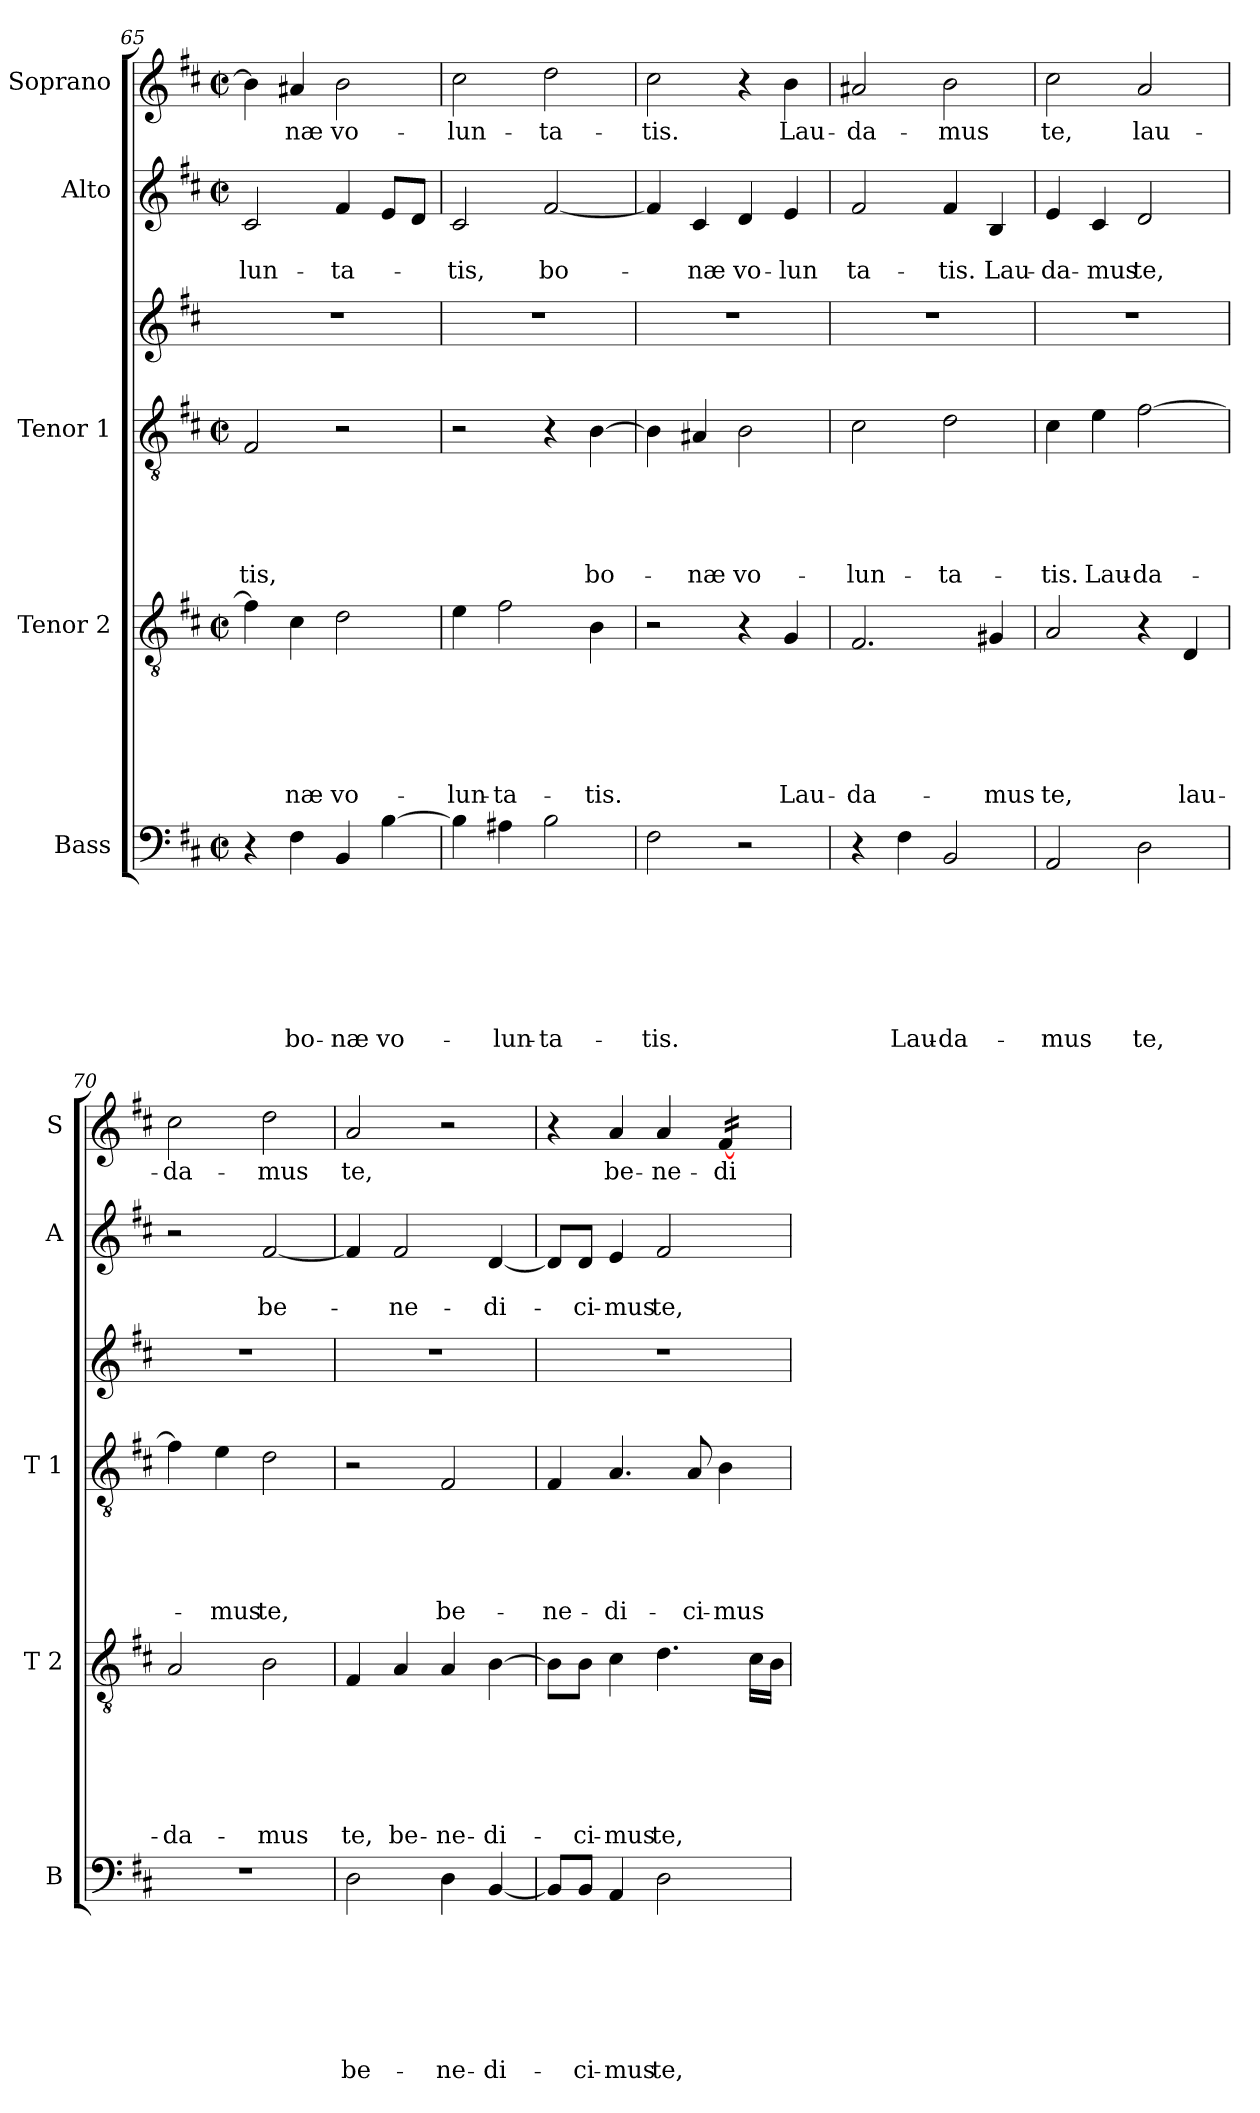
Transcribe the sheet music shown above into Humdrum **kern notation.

**kern	**text	**text	**text	**text	**text	**text	**text	**kern	**text	**text	**text	**text	**text	**text	**kern	**text	**text	**text	**text	**text	**kern	**kern	**text	**text	**kern	**text
*part6	*part6	*part6	*part6	*part6	*part6	*part6	*part6	*part5	*part5	*part5	*part5	*part5	*part5	*part5	*part4	*part4	*part4	*part4	*part4	*part4	*part3	*part2	*part2	*part2	*part1	*part1
*staff6	*staff6	*staff6	*staff6	*staff6	*staff6	*staff6	*staff6	*staff5	*staff5	*staff5	*staff5	*staff5	*staff5	*staff5	*staff4	*staff4	*staff4	*staff4	*staff4	*staff4	*staff3	*staff2	*staff2	*staff2	*staff1	*staff1
*I"Bass	*	*	*	*	*	*	*	*I"Tenor 2	*	*	*	*	*	*	*I"Tenor 1	*	*	*	*	*	*	*I"Alto	*	*	*I"Soprano	*
*I'B	*	*	*	*	*	*	*	*I'T 2	*	*	*	*	*	*	*I'T 1	*	*	*	*	*	*	*I'A	*	*	*I'S	*
*clefF4	*	*	*	*	*	*	*	*clefGv2	*	*	*	*	*	*	*clefGv2	*	*	*	*	*	*clefG2	*clefG2	*	*	*clefG2	*
*k[f#c#]	*	*	*	*	*	*	*	*k[f#c#]	*	*	*	*	*	*	*k[f#c#]	*	*	*	*	*	*k[f#c#]	*k[f#c#]	*	*	*k[f#c#]	*
*D:	*	*	*	*	*	*	*	*D:	*	*	*	*	*	*	*D:	*	*	*	*	*	*D:	*D:	*	*	*D:	*
*M2/2	*	*	*	*	*	*	*	*M2/2	*	*	*	*	*	*	*M2/2	*	*	*	*	*	*	*M2/2	*	*	*M2/2	*
*met(c|)	*	*	*	*	*	*	*	*met(c|)	*	*	*	*	*	*	*met(c|)	*	*	*	*	*	*	*met(c|)	*	*	*met(c|)	*
=65	=65	=65	=65	=65	=65	=65	=65	=65	=65	=65	=65	=65	=65	=65	=65	=65	=65	=65	=65	=65	=65	=65	=65	=65	=65	=65
!	!	!	!	!	!	!	!	!	!	!	!	!	!	!	!	!	!	!	!	!LO:LY:b	!	!	!	!LO:LY:b	!	!
4r	.	.	.	.	.	.	.	4f#\]	.	.	.	.	.	.	2F#/	.	.	.	.	-tis,	1r	2c#/	.	-lun-	4b\]	.
!	!	!	!	!	!	!	!LO:LY:b	!	!	!	!	!	!	!LO:LY:b	!	!	!	!	!	!	!	!	!	!	!	!LO:LY:b
4F#\	.	.	.	.	.	.	bo-	4c#\	.	.	.	.	.	-næ	.	.	.	.	.	.	.	.	.	.	4a#X/	-næ
!	!	!	!	!	!	!	!LO:LY:b	!	!	!	!	!	!	!LO:LY:b	!	!	!	!	!	!	!	!	!	!LO:LY:b	!	!LO:LY:b
4BB/	.	.	.	.	.	.	-næ	2d\	.	.	.	.	.	vo-	2r	.	.	.	.	.	.	4f#/	.	-ta-	2b\	vo-
!	!	!	!	!	!	!	!LO:LY:b	!	!	!	!	!	!	!	!	!	!	!	!	!	!	!	!	!	!	!
[>4B\	.	.	.	.	.	.	vo-	.	.	.	.	.	.	.	.	.	.	.	.	.	.	8e/L	.	.	.	.
.	.	.	.	.	.	.	.	.	.	.	.	.	.	.	.	.	.	.	.	.	.	8d/J	.	.	.	.
=66	=66	=66	=66	=66	=66	=66	=66	=66	=66	=66	=66	=66	=66	=66	=66	=66	=66	=66	=66	=66	=66	=66	=66	=66	=66	=66
!	!	!	!	!	!	!	!	!	!	!	!	!	!	!LO:LY:b	!	!	!	!	!	!	!	!	!	!LO:LY:b	!	!LO:LY:b
4B\]	.	.	.	.	.	.	.	4e\	.	.	.	.	.	-lun-	2r	.	.	.	.	.	1r	2c#/	.	-tis,	2cc#\	-lun-
!	!	!	!	!	!	!	!LO:LY:b	!	!	!	!	!	!	!LO:LY:b	!	!	!	!	!	!	!	!	!	!	!	!
4A#X\	.	.	.	.	.	.	-lun-	2f#\	.	.	.	.	.	-ta-	.	.	.	.	.	.	.	.	.	.	.	.
!	!	!	!	!	!	!	!LO:LY:b	!	!	!	!	!	!	!	!	!	!	!	!	!	!	!	!	!LO:LY:b	!	!LO:LY:b
2B\	.	.	.	.	.	.	-ta-	.	.	.	.	.	.	.	4r	.	.	.	.	.	.	[<2f#/	.	bo-	2dd\	-ta-
!	!	!	!	!	!	!	!	!	!	!	!	!	!	!LO:LY:b	!	!	!	!	!	!LO:LY:b	!	!	!	!	!	!
.	.	.	.	.	.	.	.	4B\	.	.	.	.	.	-tis.	[<4B\	.	.	.	.	bo-	.	.	.	.	.	.
!!LO:LB:g=z
=67	=67	=67	=67	=67	=67	=67	=67	=67	=67	=67	=67	=67	=67	=67	=67	=67	=67	=67	=67	=67	=67	=67	=67	=67	=67	=67
!	!	!	!	!	!	!	!LO:LY:b	!	!	!	!	!	!	!	!	!	!	!	!	!	!	!	!	!	!	!LO:LY:b
2F#\	.	.	.	.	.	.	-tis.	2r	.	.	.	.	.	.	4B\]	.	.	.	.	.	1r	4f#/]	.	.	2cc#\	-tis.
!	!	!	!	!	!	!	!	!	!	!	!	!	!	!	!	!	!	!	!	!LO:LY:b	!	!	!	!LO:LY:b	!	!
.	.	.	.	.	.	.	.	.	.	.	.	.	.	.	4A#X/	.	.	.	.	-næ	.	4c#/	.	-næ	.	.
!	!	!	!	!	!	!	!	!	!	!	!	!	!	!	!	!	!	!	!	!LO:LY:b	!	!	!	!LO:LY:b	!	!
2r	.	.	.	.	.	.	.	4r	.	.	.	.	.	.	2B\	.	.	.	.	vo-	.	4d/	.	vo-	4r	.
!	!	!	!	!	!	!	!	!	!	!	!	!	!	!LO:LY:b	!	!	!	!	!	!	!	!	!	!LO:LY:b	!	!LO:LY:b
.	.	.	.	.	.	.	.	4G/	.	.	.	.	.	Lau-	.	.	.	.	.	.	.	4e/	.	-lun	4b\	Lau-
=68	=68	=68	=68	=68	=68	=68	=68	=68	=68	=68	=68	=68	=68	=68	=68	=68	=68	=68	=68	=68	=68	=68	=68	=68	=68	=68
!	!	!	!	!	!	!	!	!	!	!	!	!	!	!LO:LY:b	!	!	!	!	!	!LO:LY:b	!	!	!	!LO:LY:b	!	!LO:LY:b
4r	.	.	.	.	.	.	.	2.F#/	.	.	.	.	.	-da-	2c#\	.	.	.	.	-lun-	1r	2f#/	.	ta-	2a#X/	-da-
!	!	!	!	!	!	!	!LO:LY:b	!	!	!	!	!	!	!	!	!	!	!	!	!	!	!	!	!	!	!
4F#\	.	.	.	.	.	.	Lau-	.	.	.	.	.	.	.	.	.	.	.	.	.	.	.	.	.	.	.
!	!	!	!	!	!	!	!LO:LY:b	!	!	!	!	!	!	!	!	!	!	!	!	!LO:LY:b	!	!	!	!LO:LY:b	!	!LO:LY:b
2BB/	.	.	.	.	.	.	-da-	.	.	.	.	.	.	.	2d\	.	.	.	.	-ta-	.	4f#/	.	-tis.	2b\	-mus
!	!	!	!	!	!	!	!	!	!	!	!	!	!	!LO:LY:b	!	!	!	!	!	!	!	!	!	!LO:LY:b	!	!
.	.	.	.	.	.	.	.	4G#X/	.	.	.	.	.	-mus	.	.	.	.	.	.	.	4B/	.	Lau-	.	.
=69	=69	=69	=69	=69	=69	=69	=69	=69	=69	=69	=69	=69	=69	=69	=69	=69	=69	=69	=69	=69	=69	=69	=69	=69	=69	=69
!	!	!	!	!	!	!	!LO:LY:b	!	!	!	!	!	!	!LO:LY:b	!	!	!	!	!	!LO:LY:b	!	!	!	!LO:LY:b	!	!LO:LY:b
2AA/	.	.	.	.	.	.	-mus	2A/	.	.	.	.	.	te,	4c#\	.	.	.	.	-tis.	1r	4e/	.	-da-	2cc#\	te,
!	!	!	!	!	!	!	!	!	!	!	!	!	!	!	!	!	!	!	!	!LO:LY:b	!	!	!	!LO:LY:b:rj	!	!
.	.	.	.	.	.	.	.	.	.	.	.	.	.	.	4e\	.	.	.	.	Lau-	.	4c#/	.	-mus	.	.
!	!	!	!	!	!	!	!LO:LY:b	!	!	!	!	!	!	!	!	!	!	!	!	!LO:LY:b	!	!	!	!LO:LY:b	!	!LO:LY:b
2D\	.	.	.	.	.	.	te,	4r	.	.	.	.	.	.	[>2f#\	.	.	.	.	-da-	.	2d/	.	te,	2a/	lau-
!	!	!	!	!	!	!	!	!	!	!	!	!	!	!LO:LY:b	!	!	!	!	!	!	!	!	!	!	!	!
.	.	.	.	.	.	.	.	4D/	.	.	.	.	.	lau-	.	.	.	.	.	.	.	.	.	.	.	.
=70	=70	=70	=70	=70	=70	=70	=70	=70	=70	=70	=70	=70	=70	=70	=70	=70	=70	=70	=70	=70	=70	=70	=70	=70	=70	=70
!	!	!	!	!	!	!	!	!	!	!	!	!	!	!LO:LY:b	!	!	!	!	!	!	!	!	!	!	!	!LO:LY:b
1r	.	.	.	.	.	.	.	2A/	.	.	.	.	.	-da-	4f#\]	.	.	.	.	.	1r	2r	.	.	2cc#\	-da-
!	!	!	!	!	!	!	!	!	!	!	!	!	!	!	!	!	!	!	!	!LO:LY:b	!	!	!	!	!	!
.	.	.	.	.	.	.	.	.	.	.	.	.	.	.	4e\	.	.	.	.	-mus	.	.	.	.	.	.
!	!	!	!	!	!	!	!	!	!	!	!	!	!	!LO:LY:b	!	!	!	!	!	!LO:LY:b	!	!	!	!LO:LY:b	!	!LO:LY:b
.	.	.	.	.	.	.	.	2B\	.	.	.	.	.	-mus	2d\	.	.	.	.	te,	.	[<2f#/	.	be-	2dd\	-mus
=71	=71	=71	=71	=71	=71	=71	=71	=71	=71	=71	=71	=71	=71	=71	=71	=71	=71	=71	=71	=71	=71	=71	=71	=71	=71	=71
!	!	!	!	!	!	!	!LO:LY:b	!	!	!	!	!	!	!LO:LY:b	!	!	!	!	!	!	!	!	!	!	!	!LO:LY:b
2D\	.	.	.	.	.	.	be-	4F#/	.	.	.	.	.	te,	2r	.	.	.	.	.	1r	4f#/]	.	.	2a/	te,
!	!	!	!	!	!	!	!	!	!	!	!	!	!	!LO:LY:b	!	!	!	!	!	!	!	!	!	!LO:LY:b	!	!
.	.	.	.	.	.	.	.	4A/	.	.	.	.	.	be-	.	.	.	.	.	.	.	2f#/	.	-ne-	.	.
!	!	!	!	!	!	!	!LO:LY:b	!	!	!	!	!	!	!LO:LY:b	!	!	!	!	!	!LO:LY:b	!	!	!	!	!	!
4D\	.	.	.	.	.	.	-ne-	4A/	.	.	.	.	.	-ne-	2F#/	.	.	.	.	be-	.	.	.	.	2r	.
!	!	!	!	!	!	!	!LO:LY:b	!	!	!	!	!	!	!LO:LY:b	!	!	!	!	!	!	!	!	!	!LO:LY:b	!	!
[<4BB/	.	.	.	.	.	.	-di-	[>4B\	.	.	.	.	.	-di-	.	.	.	.	.	.	.	[<4d/	.	-di-	.	.
=72	=72	=72	=72	=72	=72	=72	=72	=72	=72	=72	=72	=72	=72	=72	=72	=72	=72	=72	=72	=72	=72	=72	=72	=72	=72	=72
!	!	!	!	!	!	!	!	!	!	!	!	!	!	!	!	!	!	!	!	!LO:LY:b	!	!	!	!	!	!
8BB/L]	.	.	.	.	.	.	.	8B\L]	.	.	.	.	.	.	4F#/	.	.	.	.	-ne-	1r	8d/L]	.	.	4r	.
!	!	!	!	!	!	!	!LO:LY:b	!	!	!	!	!	!	!LO:LY:b	!	!	!	!	!	!	!	!	!	!LO:LY:b	!	!
8BB/J	.	.	.	.	.	.	-ci-	8B\J	.	.	.	.	.	-ci-	.	.	.	.	.	.	.	8d/J	.	-ci-	.	.
!	!	!	!	!	!	!	!LO:LY:b	!	!	!	!	!	!	!LO:LY:b	!	!	!	!	!	!LO:LY:b	!	!	!	!LO:LY:b	!	!LO:LY:b
4AA/	.	.	.	.	.	.	-mus	4c#\	.	.	.	.	.	-mus	4.A/	.	.	.	.	-di-	.	4e/	.	-mus	4a/	be-
!	!	!	!	!	!	!	!LO:LY:b	!	!	!	!	!	!	!LO:LY:b	!	!	!	!	!	!	!	!	!	!LO:LY:b	!	!LO:LY:b
2D\	.	.	.	.	.	.	te,	4.d\	.	.	.	.	.	te,	.	.	.	.	.	.	.	2f#/	.	te,	4a/	-ne-
!	!	!	!	!	!	!	!	!	!	!	!	!	!	!	!	!	!	!	!	!LO:LY:b	!	!	!	!	!	!
.	.	.	.	.	.	.	.	.	.	.	.	.	.	.	8A/	.	.	.	.	-ci-	.	.	.	.	.	.
!	!	!	!	!	!	!	!	!	!	!	!	!	!	!	!	!	!	!	!	!LO:LY:b	!	!	!	!	!	!LO:LY:b
*	*	*	*	*	*	*	*	*	*	*	*	*	*	*	*	*	*	*	*	*	*	*	*	*	*tremolo	*
.	.	.	.	.	.	.	.	.	.	.	.	.	.	.	4B\	.	.	.	.	-mus	.	.	.	.	[>16f#/LL	-di-
.	.	.	.	.	.	.	.	.	.	.	.	.	.	.	.	.	.	.	.	.	.	.	.	.	16f#/	.
.	.	.	.	.	.	.	.	16c#\LL	.	.	.	.	.	.	.	.	.	.	.	.	.	.	.	.	16f#/	.
.	.	.	.	.	.	.	.	16B\JJ	.	.	.	.	.	.	.	.	.	.	.	.	.	.	.	.	16f#/JJ	.
*	*	*	*	*	*	*	*	*	*	*	*	*	*	*	*	*	*	*	*	*	*	*	*	*	*Xtremolo	*
=	=	=	=	=	=	=	=	=	=	=	=	=	=	=	=	=	=	=	=	=	=	=	=	=	=	=
*-	*-	*-	*-	*-	*-	*-	*-	*-	*-	*-	*-	*-	*-	*-	*-	*-	*-	*-	*-	*-	*-	*-	*-	*-	*-	*-
